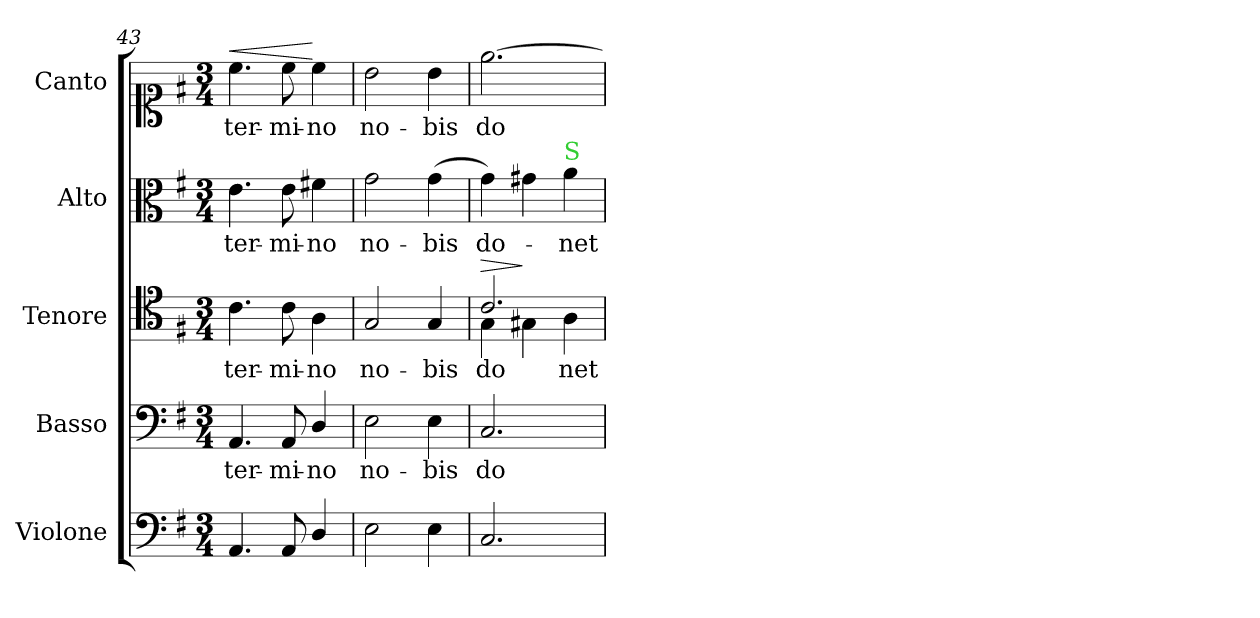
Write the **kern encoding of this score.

**kern	**kern	**text	**kern	**text	**dynam	**kern	**text	**kern	**text	**dynam
*part5	*part4	*part4	*part3	*part3	*part3	*part2	*part2	*part1	*part1	*part1
*staff5	*staff4	*staff4	*staff3	*staff3	*staff3	*staff2	*staff2	*staff1	*staff1	*staff1
*I"Violone	*I"Basso	*	*I"Tenore	*	*	*I"Alto	*	*I"Canto	*	*
*I'Vlne	*I'B	*	*I'T	*	*	*I'A	*	*I'C	*	*
*clefF4	*clefF4	*	*clefC4	*	*	*clefC3	*	*clefC1	*	*
*k[f#]	*k[f#]	*	*k[f#]	*	*	*k[f#]	*	*k[f#]	*	*
*G:	*G:	*	*G:	*	*	*G:	*	*G:	*	*
*M3/4	*M3/4	*	*M3/4	*	*	*M3/4	*	*M3/4	*	*
=43	=43	=43	=43	=43	=43	=43	=43	=43	=43	=43
!	!	!	!	!	!	!	!	!	!	!LO:HP:a
4.AA/	4.AA/	ter-	4.c\	ter-	.	4.e\	ter-	4.cc\	ter-	<
8AA/	8AA/	-mi-	8c\	-mi-	.	8e\	-mi-	8cc\	-mi-	.
4D/	4D/	-no	4A\	-no	.	4f#X\	-no	4cc\	-no	[
=44	=44	=44	=44	=44	=44	=44	=44	=44	=44	=44
2E\	2E\	no-	2G/	no-	.	2g\	no-	2b\	no-	.
4E\	4E\	-bis	4G/	-bis	.	(>4g\	-bis	4b\	-bis	.
=45	=45	=45	=45	=45	=45	=45	=45	=45	=45	=45
*	*	*	*^	*	*	*	*	*	*	*
!	!	!	!	!	!	!LO:HP:a	!	!	!	!	!
2.C/	2.C/	do-	2.c/	4G\	do-	>	4g\)	do-	[2.ee\	do-	.
.	.	.	.	4G#X\	.	]	4g#X\	.	.	.	.
!	!	!	!	!	!	!	!LO:TX:a:color=limegreen:t=S	!	!	!	!
.	.	.	.	4A\	-net	.	4a\	net	.	.	.
*	*	*	*v	*v	*	*	*	*	*	*	*
=	=	=	=	=	=	=	=	=	=	=
*-	*-	*-	*-	*-	*-	*-	*-	*-	*-	*-
